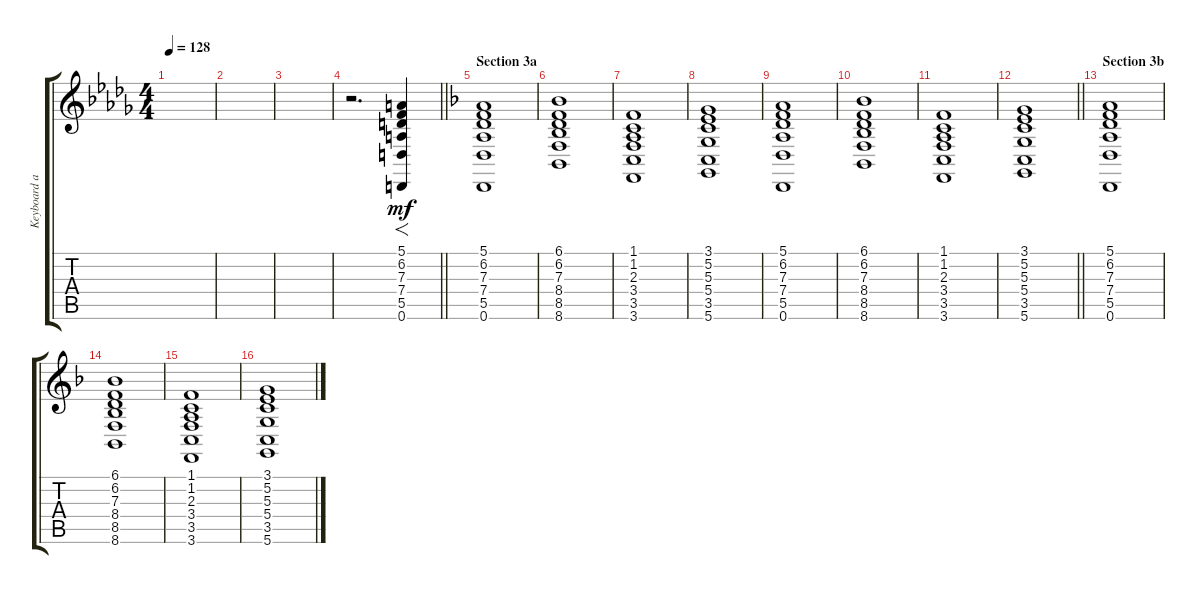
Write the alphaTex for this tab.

\track ("Keyboard a" "Keyboard a") {instrument pad8sweep}
\staff {score tabs}
\tuning (E4 B3 G3 D3 A2 D2) {hide}
\ts (4 4)
\tempo 128
\clef g2
\ks db
|
|
|
\barLineRight lightlight
r.2{d} (5.1 6.2 7.3 7.4 5.5 0.6).4{f dy mf} |
\section ("" "Section 3a")
\ks f
(5.1 6.2 7.3 7.4 5.5 0.6).1{volume 11} |
(6.1 6.2 7.3 8.4 8.5 8.6).1 |
(1.1 1.2 2.3 3.4 3.5 3.6).1 |
(3.1 5.2 5.3 5.4 3.5 5.6).1 |
(5.1 6.2 7.3 7.4 5.5 0.6).1 |
(6.1 6.2 7.3 8.4 8.5 8.6).1 |
(1.1 1.2 2.3 3.4 3.5 3.6).1 |
\barLineRight lightlight
(3.1 5.2 5.3 5.4 3.5 5.6).1 |
\section ("" "Section 3b")
(5.1 6.2 7.3 7.4 5.5 0.6).1 |
(6.1 6.2 7.3 8.4 8.5 8.6).1 |
(1.1 1.2 2.3 3.4 3.5 3.6).1 |
(3.1 5.2 5.3 5.4 3.5 5.6).1
